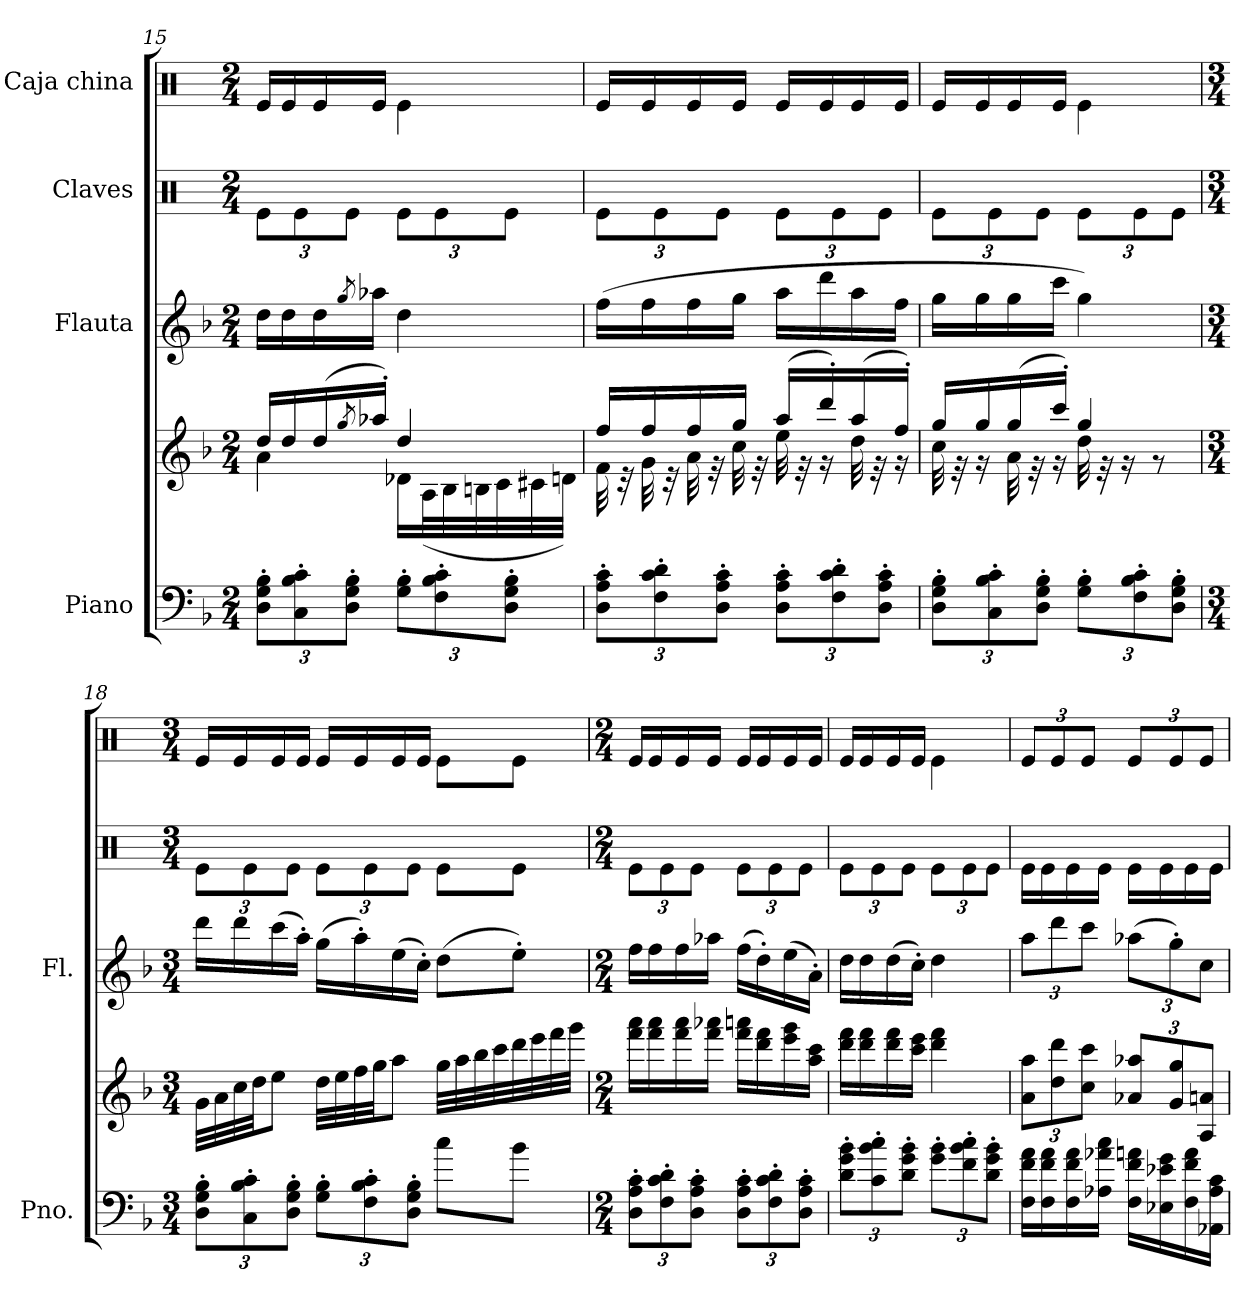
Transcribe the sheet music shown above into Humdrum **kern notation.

**kern	**kern	**kern	**kern	**kern
*part4	*part4	*part3	*part2	*part1
*staff5	*staff4	*staff3	*staff2	*staff1
*I"Piano	*	*I"Flauta	*I"Claves	*I"Caja china
*I'Pno.	*	*I'Fl.	*	*
!!LO:LB:g=z
*clefF4	*clefG2	*clefG2	*clefX	*clefX
*k[b-]	*k[b-]	*k[b-]	*k[]	*k[]
*M2/4	*M2/4	*M2/4	*M2/4	*M2/4
*Xbrackettup	*	*	*Xbrackettup	*
=15	=15	=15	=15	=15
*	*^	*	*	*
12D\' 12G\' 12B-\'L	16dd/LL	4a\	16dd\LL	12Re\L	16Re/LL
.	16dd/	.	16dd\	.	16Re/
12C\' 12B-\' 12c\'	.	.	.	12Re\	.
.	(>16dd/	.	16dd\	.	16Re/
12D\' 12G\' 12B-\'J	.	.	.	12Re\J	.
.	8qgg/	.	8qgg/	.	.
.	16aa-X'/JJ)	.	16aa-X\JJ	.	16Re/JJ
12G\' 12B-\'L	4dd/	16d-X\LL	4dd\	12Re\L	4Re\
.	.	(<32A\L	.	.	.
12F\' 12B-\' 12c\'	.	.	.	12Re\	.
.	.	32B-\	.	.	.
.	.	32Bn\	.	.	.
.	.	32c\	.	.	.
12D\' 12G\' 12B-\'J	.	.	.	12Re\J	.
.	.	32c#X\	.	.	.
.	.	32dn\JJJ)	.	.	.
=16	=16	=16	=16	=16	=16
12D\' 12A\' 12c\'L	16ff/LL	32f\	(>16ff\LL	12Re\L	16Re/LL
.	.	32r	.	.	.
.	16ff/	32g\	16ff\	.	16Re/
12F\' 12c\' 12d\'	.	.	.	12Re\	.
.	.	32r	.	.	.
.	16ff/	32a\	16ff\	.	16Re/
.	.	32r	.	.	.
12D\' 12A\' 12c\'J	.	.	.	12Re\J	.
.	16gg/JJ	32cc\	16gg\JJ	.	16Re/JJ
.	.	32r	.	.	.
12D\' 12A\' 12c\'L	(>16aa/LL	32ee\	16aa\LL	12Re\L	16Re/LL
.	.	32r	.	.	.
.	16ddd'/)	16r	16ddd\	.	16Re/
12F\' 12c\' 12d\'	.	.	.	12Re\	.
.	(>16aa/	32dd\	16aa\	.	16Re/
.	.	32r	.	.	.
12D\' 12A\' 12c\'J	.	.	.	12Re\J	.
.	16ff'/JJ)	16r	16ff\JJ	.	16Re/JJ
=17	=17	=17	=17	=17	=17
12D\' 12G\' 12B-\'L	16gg/LL	32cc\	16gg\LL	12Re\L	16Re/LL
.	.	32r	.	.	.
.	16gg/	16r	16gg\	.	16Re/
12C\' 12B-\' 12c\'	.	.	.	12Re\	.
.	(>16gg/	32a\	16gg\	.	16Re/
.	.	32r	.	.	.
12D\' 12G\' 12B-\'J	.	.	.	12Re\J	.
.	16ccc'/JJ)	16r	16ccc\JJ	.	16Re/JJ
12G\' 12B-\'L	4gg/	32dd\	4gg\)	12Re\L	4Re\
.	.	32r	.	.	.
.	.	16r	.	.	.
12F\' 12B-\' 12c\'	.	.	.	12Re\	.
.	.	8r	.	.	.
12D\' 12G\' 12B-\'J	.	.	.	12Re\J	.
*	*v	*v	*	*	*
!!LO:PB:g=z
=18	=18	=18	=18	=18
*M3/4	*M3/4	*M3/4	*M3/4	*M3/4
12D\' 12G\' 12B-\'L	32g\LLL	16ddd\LL	12Re\L	16Re/LL
.	32a\	.	.	.
.	32cc\	16ddd\	.	16Re/
12C\' 12B-\' 12c\'	.	.	12Re\	.
.	32dd\JJ	.	.	.
.	8ee\J	(>16ccc\	.	16Re/
12D\' 12G\' 12B-\'J	.	.	12Re\J	.
.	.	16aa'\JJ)	.	16Re/JJ
12G\' 12B-\'L	32dd\LLL	(>16gg\LL	12Re\L	16Re/LL
.	32ee\	.	.	.
.	32ff\	16aa'\)	.	16Re/
12F\' 12B-\' 12c\'	.	.	12Re\	.
.	32gg\JJ	.	.	.
.	8aa\J	(>16ee\	.	16Re/
12D\' 12G\' 12B-\'J	.	.	12Re\J	.
.	.	16cc'\JJ)	.	16Re/JJ
8cc\L	32gg\LLL	(>8dd\L	8Re\L	8Re\L
.	32aa\	.	.	.
.	32bb-\	.	.	.
.	32ccc\	.	.	.
8b-\J	32ddd\	8ee'\J)	8Re\J	8Re\J
.	32eee\	.	.	.
.	32fff\	.	.	.
.	32ggg\JJJ	.	.	.
=19	=19	=19	=19	=19
*M2/4	*M2/4	*M2/4	*M2/4	*M2/4
12D\' 12A\' 12c\'L	16fff\ 16aaa\LL	16ff\LL	12Re\L	16Re/LL
.	16fff\ 16aaa\	16ff\	.	16Re/
12F\' 12c\' 12d\'	.	.	12Re\	.
.	16fff\ 16aaa\	16ff\	.	16Re/
12D\' 12A\' 12c\'J	.	.	12Re\J	.
.	16fff\ 16aaa-X\JJ	16aa-X\JJ	.	16Re/JJ
12D\' 12A\' 12c\'L	16fff\ 16aaan\LL	(>16ff\LL	12Re\L	16Re/LL
.	16ddd\ 16fff\	16dd'\)	.	16Re/
12F\' 12c\' 12d\'	.	.	12Re\	.
.	16eee\ 16ggg\	(>16ee\	.	16Re/
12D\' 12A\' 12c\'J	.	.	12Re\J	.
.	16aa\ 16ccc\JJ	16a'\JJ)	.	16Re/JJ
=20	=20	=20	=20	=20
12d\' 12g\' 12b-\'L	16ddd\ 16fff\LL	16dd\LL	12Re\L	16Re/LL
.	16ddd\ 16fff\	16dd\	.	16Re/
12c\' 12b-\' 12cc\'	.	.	12Re\	.
.	16ddd\ 16fff\	(>16dd\	.	16Re/
12d\' 12g\' 12b-\'J	.	.	12Re\J	.
.	16ccc\ 16eee\JJ	16cc'\JJ)	.	16Re/JJ
12g\' 12b-\'L	4ddd\ 4fff\	4dd\	12Re\L	4Re\
12f\' 12b-\' 12cc\'	.	.	12Re\	.
12d\' 12g\' 12b-\'J	.	.	12Re\J	.
=21	=21	=21	=21	=21
*	*Xbrackettup	*Xbrackettup	*	*Xbrackettup
16F\ 16f\ 16a\LL	12a\ 12aa\L	12aa\L	16Re\LL	12Re/L
16F\ 16f\ 16a\	.	.	16Re\	.
.	12dd\ 12ddd\	12ddd\	.	12Re/
16F\ 16f\ 16a\	.	.	16Re\	.
.	12cc\ 12ccc\J	12ccc\J	.	12Re/J
16A-X\ 16a-X\ 16cc\JJ	.	.	16Re\JJ	.
16F\ 16f\ 16an\LL	12a-X/ 12aa-X/L	(>12aa-X\L	16Re\LL	12Re/L
16E-X\ 16e-X\ 16g\	.	.	16Re\	.
.	12g/ 12gg/	12gg'\)	.	12Re/
16F\ 16f\ 16a\	.	.	16Re\	.
.	12A/ 12an/J	12cc\J	.	12Re/J
16AA-X\ 16A-\ 16c\JJ	.	.	16Re\JJ	.
=	=	=	=	=
*-	*-	*-	*-	*-
